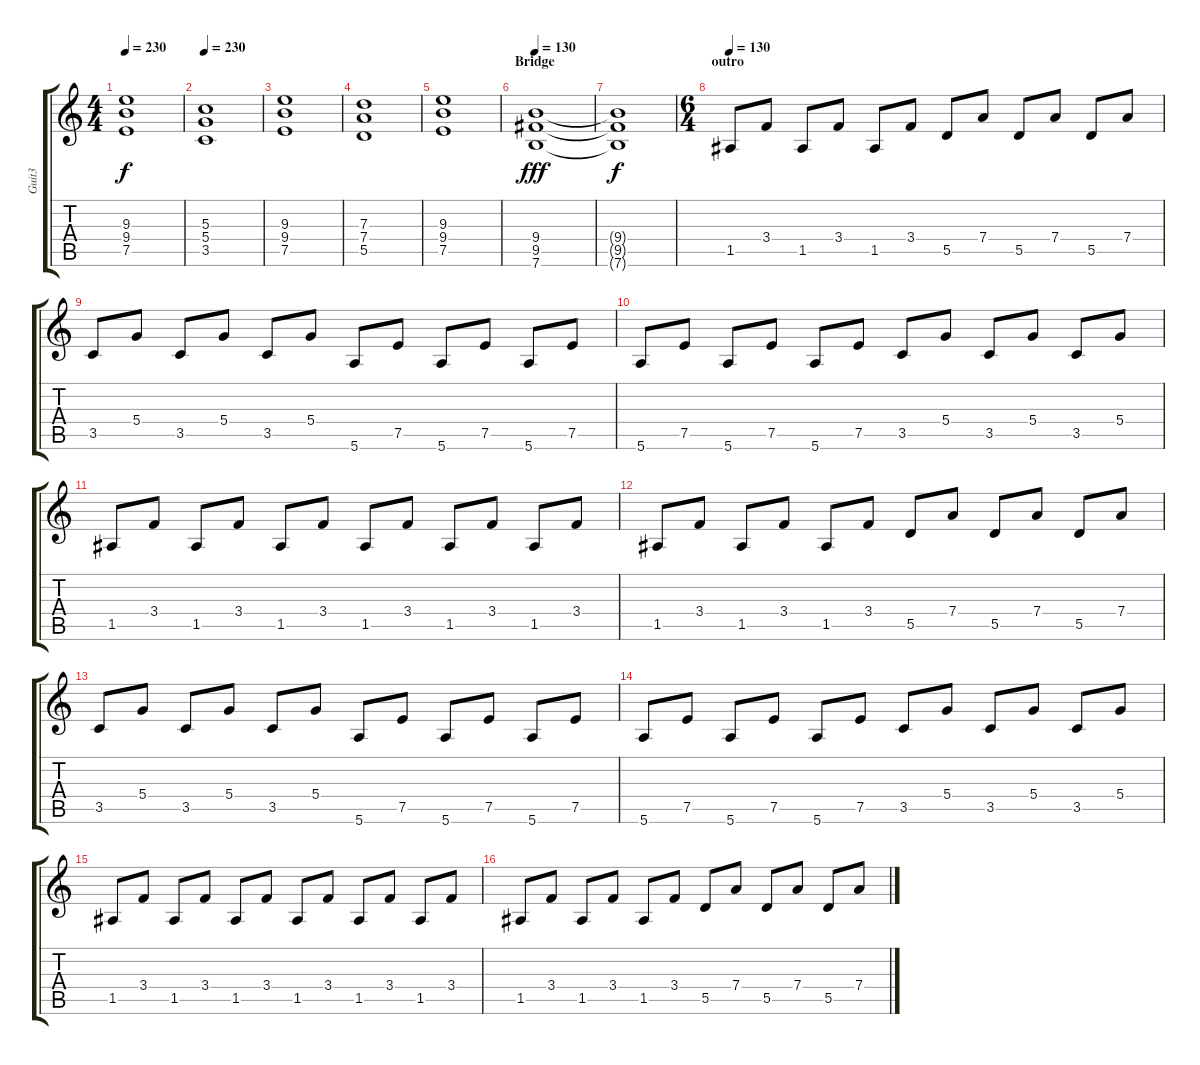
\track ("Guit3" "Guit3") {instrument overdrivenguitar}
\staff {score tabs}
\tuning (E4 B3 G3 D3 A2 E2) {hide}
\ts (4 4)
\tempo 230
\clef g2
\ks c
(9.3 9.4 7.5).1{dy f} |
\tempo 230
(5.3 5.4 3.5).1{instrument overdrivenguitar} |
(9.3 9.4 7.5).1 |
(7.3 7.4 5.5).1 |
(9.3 9.4 7.5).1 |
\section ("" "Bridge")
\tempo 130
(9.4 9.5 7.6).1{dy fff} |
(9.4{t} 9.5{t} 7.6{t}).1{dy f} |
\ts (6 4)
\section ("" "outro")
\tempo 130
1.5.8{instrument acousticguitarsteel} 3.4.8 1.5.8 3.4.8 1.5.8 3.4.8 5.5.8 7.4.8 5.5.8 7.4.8 5.5.8 7.4.8 |
3.5.8 5.4.8 3.5.8 5.4.8 3.5.8 5.4.8 5.6.8 7.5.8 5.6.8 7.5.8 5.6.8 7.5.8 |
5.6.8 7.5.8 5.6.8 7.5.8 5.6.8 7.5.8 3.5.8 5.4.8 3.5.8 5.4.8 3.5.8 5.4.8 |
1.5.8 3.4.8 1.5.8 3.4.8 1.5.8 3.4.8 1.5.8 3.4.8 1.5.8 3.4.8 1.5.8 3.4.8 |
1.5.8{instrument acousticguitarsteel} 3.4.8 1.5.8 3.4.8 1.5.8 3.4.8 5.5.8 7.4.8 5.5.8 7.4.8 5.5.8 7.4.8 |
3.5.8 5.4.8 3.5.8 5.4.8 3.5.8 5.4.8 5.6.8 7.5.8 5.6.8 7.5.8 5.6.8 7.5.8 |
5.6.8 7.5.8 5.6.8 7.5.8 5.6.8 7.5.8 3.5.8 5.4.8 3.5.8 5.4.8 3.5.8 5.4.8 |
1.5.8 3.4.8 1.5.8 3.4.8 1.5.8 3.4.8 1.5.8 3.4.8 1.5.8 3.4.8 1.5.8 3.4.8 |
1.5.8{instrument acousticguitarsteel} 3.4.8 1.5.8 3.4.8 1.5.8 3.4.8 5.5.8 7.4.8 5.5.8 7.4.8 5.5.8 7.4.8
